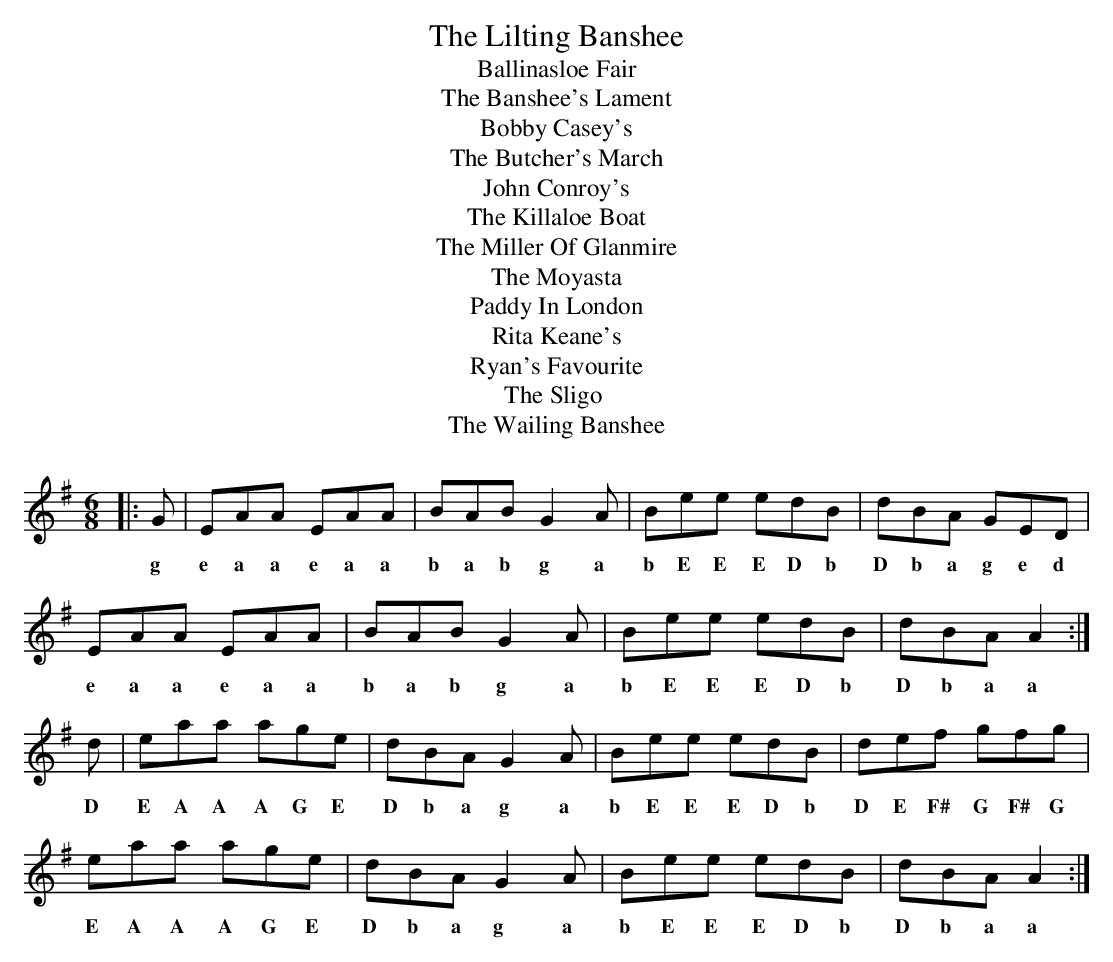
X:1
T:Lilting Banshee, The
T:Ballinasloe Fair
T:Banshee's Lament, The
T:Bobby Casey's
T:Butcher's March, The
T:John Conroy's
T:Killaloe Boat, The
T:Miller Of Glanmire, The
T:Moyasta, The
T:Paddy In London
T:Rita Keane's
T:Ryan's Favourite
T:Sligo , The
T:Wailing Banshee, The
M:6/8
L:1/8
K:Ador
|:G|EAA EAA|BAB G2A|Bee edB|dBA GED|
w:g e a a e a a b a b g a b E E E D b D b a g e d
EAA EAA|BAB G2A|Bee edB|dBA A2:|
w:e a a e a a b a b g a b E E E D b D b a a
d|eaa age|dBA G2A|Bee edB|def gfg|
w:D E A A A G E D b a g a b E E E D b D E F# G F# G
eaa age|dBA G2A|Bee edB|dBA A2:|
w:E A A A G E D b a g a b E E E D b D b a a
